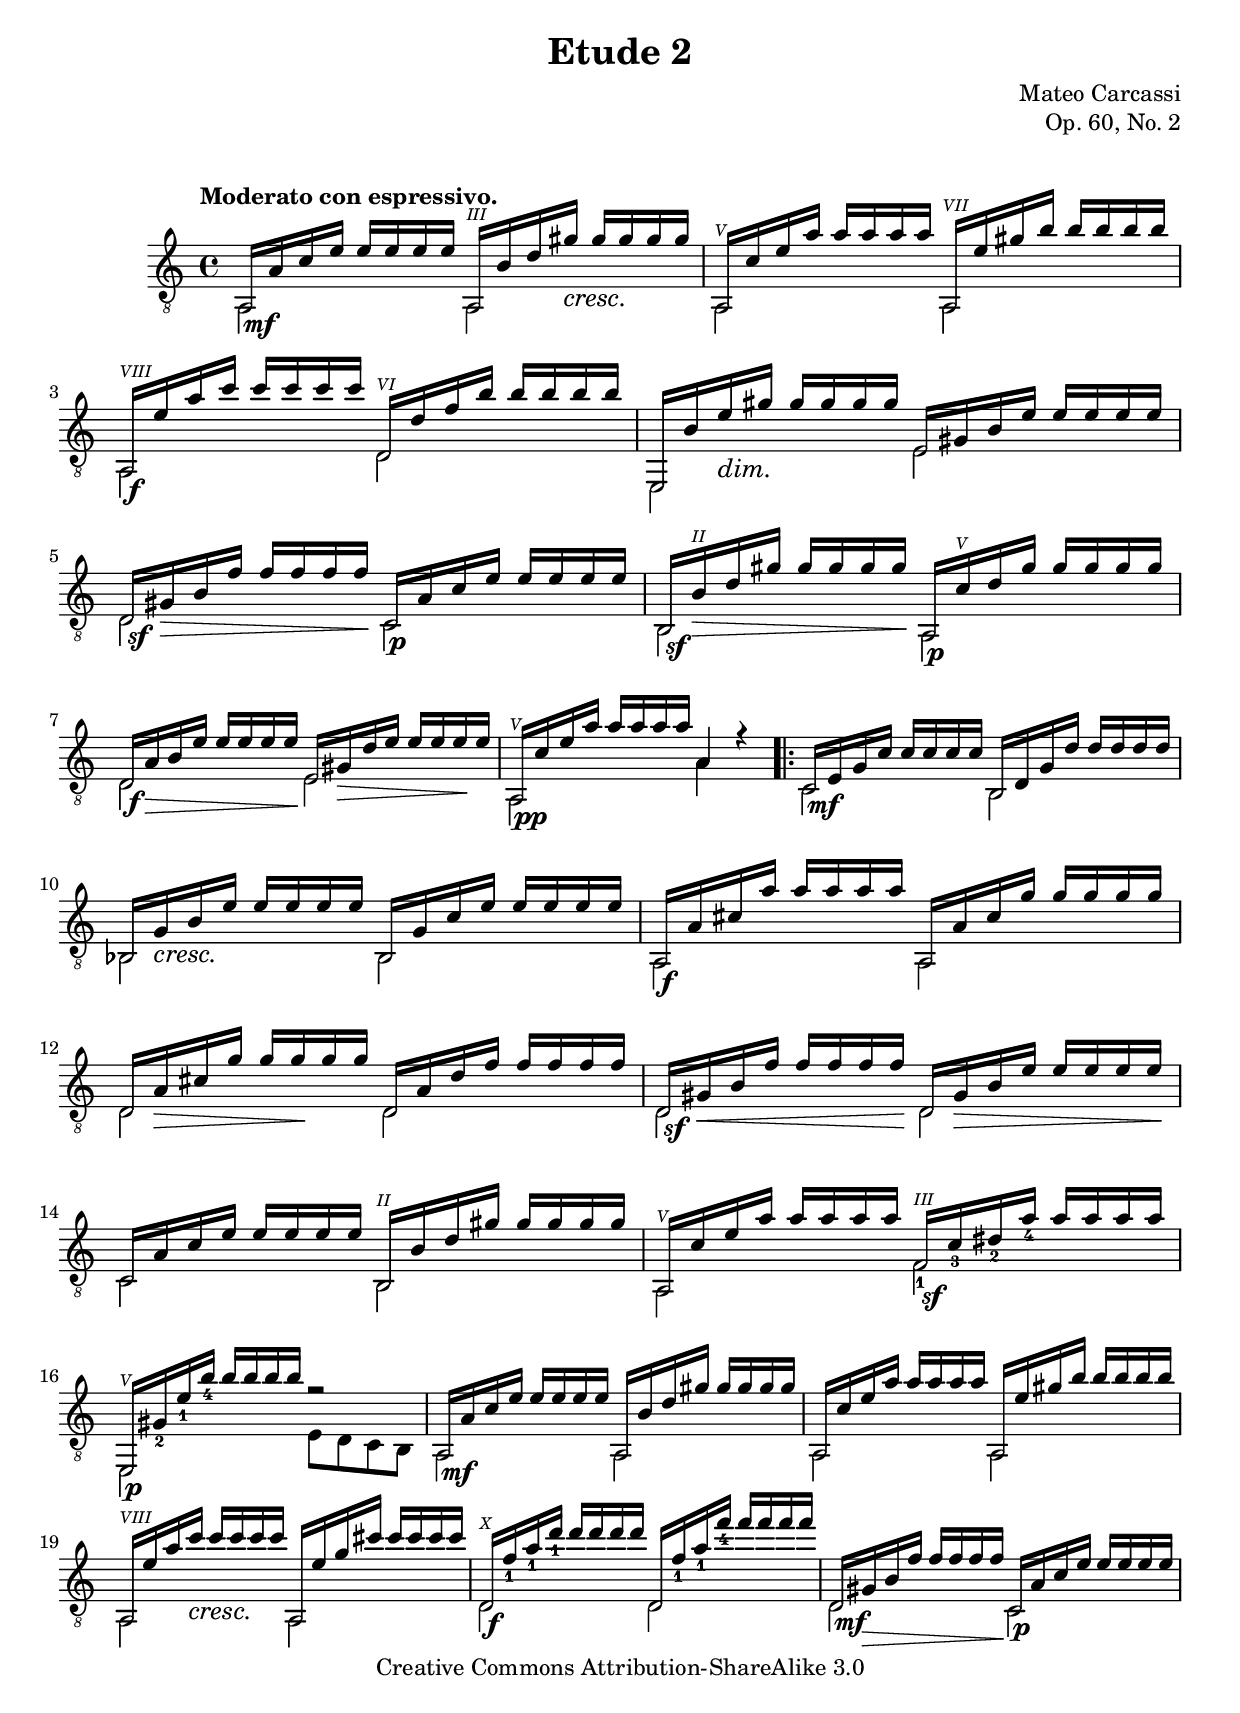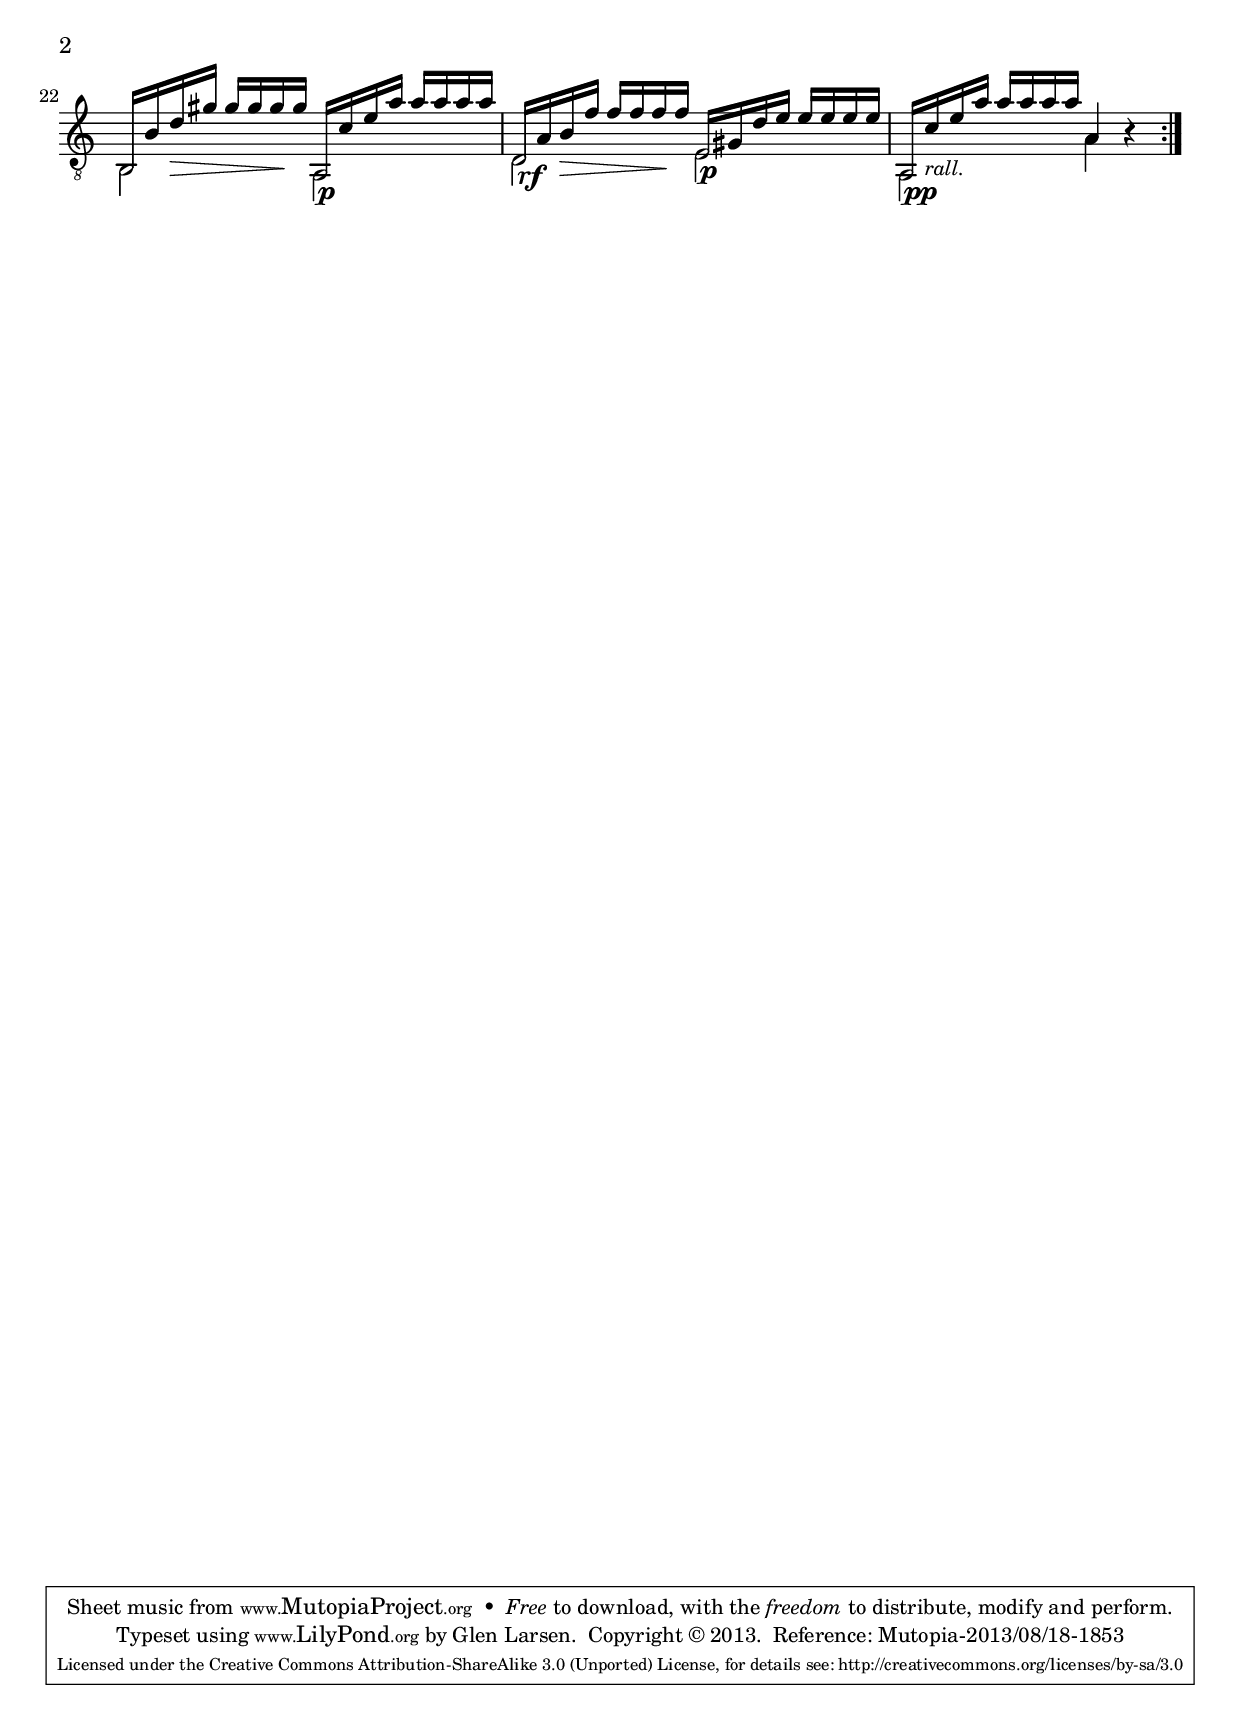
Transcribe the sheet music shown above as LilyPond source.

\version "2.16.1"
\header {
  title = "Etude 2"
  composer = "Mateo Carcassi"
  opus = "Op. 60, No. 2"
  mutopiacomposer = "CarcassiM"
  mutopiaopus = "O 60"
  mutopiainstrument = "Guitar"
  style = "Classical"
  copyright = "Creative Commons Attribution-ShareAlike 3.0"
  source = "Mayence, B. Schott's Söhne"
  % From Boije 94
  date = "1853"
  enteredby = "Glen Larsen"
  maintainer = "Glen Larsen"
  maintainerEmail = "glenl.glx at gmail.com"

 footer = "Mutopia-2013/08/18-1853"
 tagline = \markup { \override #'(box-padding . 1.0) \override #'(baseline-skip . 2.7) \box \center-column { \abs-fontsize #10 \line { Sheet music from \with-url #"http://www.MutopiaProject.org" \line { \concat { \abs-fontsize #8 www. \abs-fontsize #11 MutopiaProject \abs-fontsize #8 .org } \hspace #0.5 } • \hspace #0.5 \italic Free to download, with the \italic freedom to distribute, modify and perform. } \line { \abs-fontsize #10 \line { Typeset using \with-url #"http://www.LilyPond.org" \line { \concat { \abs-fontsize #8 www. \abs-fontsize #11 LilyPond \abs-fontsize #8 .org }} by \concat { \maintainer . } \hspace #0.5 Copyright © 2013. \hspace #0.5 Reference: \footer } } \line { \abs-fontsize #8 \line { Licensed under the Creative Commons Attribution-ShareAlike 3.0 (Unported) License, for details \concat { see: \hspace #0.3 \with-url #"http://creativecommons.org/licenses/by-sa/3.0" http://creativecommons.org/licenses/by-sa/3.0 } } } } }
}
rf = #(make-dynamic-script "rf")

\paper {
  % add space between composer/opus markup and first staff
  markup-system-spacing #'padding = #5
  % add a little space between composer and opus
  markup-markup-spacing #'padding = #1.2
  top-margin = #8
  bottom-margin = #10
}

global = {
  \time 4/4
}

#(define-markup-command (gpos layout props text) (markup?)
  "Guitar position markup"
  (interpret-markup layout props
   #{\markup { \teeny \italic #text } #} ))

upperVoice = \relative c {
  \voiceOne
  \set fingeringOrientations = #'(down)
  \set restrainOpenStrings = ##t
  \tempo "Moderato con espressivo."

  a16\mf a' c e e e e e a,,^\markup\gpos{"III"} b'\3 d gis\cresc gis gis gis gis |
  a,,16\!^\markup\gpos{"V"} c'\3 e\2 a a a a a a,,^\markup\gpos{"VII"} e''\2 gis b b b b b |
  a,,16\f^\markup\gpos{"VIII"} e''\3 a\2 c c c c c d,,^\markup\gpos{"VI"} d'\3 f\2 b b b b b |

  e,,,16 b''\3 e\2\dim gis gis gis gis gis e, gis b e e e e e |
  d,16\sf gis\> b f' f f f f\! c,\p a' c e e e e e |
  b,16\sf b'\3^\markup\gpos{"II"}\> d gis gis gis gis gis\! a,,\p c'\3^\markup\gpos{"V"} d gis gis gis gis gis |

  d,16\f a'\> b e e e e e\! e, gis\> d' e e e e\! e |
  a,,16\pp^\markup\gpos{"V"}  c'\3 e\2 a a a a a a,4 r |
  \repeat volta 2 {
    c,16\mf e g c c c c c b, d g d' d d d d |

    bes,16 g'\cresc b e e e e e bes, g' c e e e e e |
    a,,16\f a' cis a' a a a a a,, a' cis g' g g g g |
    d,16 a'\> cis g' g g\! g g d, a' d f f f f f |

    d,16\sf gis\< b f' f f f f\! d, gis\> b e e e e e\! |
    c,16 a' c e e e e e b,^\markup\gpos{"II"} b'\3 d gis gis gis gis gis |
    a,,16^\markup\gpos{"V"} c'\3 e\2 a a a a a <f,-1>\sf^\markup\gpos{"III"} <c'-3\3> <dis-2> <a'-4> a a a a |

    e,,16\p^\markup\gpos{"V"} <gis'-2> <e'-1> <b'-4> b b b b r2 |
    a,,16\mf a' c e e e e e a,, b'\3 d gis gis gis gis gis |
    a,,16 c'\3 e\2 a a a a a a,, e''\3 gis\2 b b b b b |

    a,,16^\markup\gpos{"VIII"} e''\3 a\2 c\cresc c c c c a,, e''\3 g\2 cis cis cis cis cis |
    d,,16\f^\markup\gpos{"X"} <f'-1\3> <a-1\2> <d-1> d d d d d,, <f'-1\3> <a-1\2> <f'-4> f f f f |
    d,,16\mf gis\> b f' f f f f\! c,\p a' c e e e e e |

    b,16 b'\3 d\> gis gis gis gis\! gis a,,\p c'\3 e\2 a a a a a |
    d,,16\rf a' b\> f' f f f\! f e,\p gis d' e e e e e |
    a,,16\pp c'\3_\markup{\smaller\italic "rall."} e\2 a a a a a a,4 b\rest |
  }
}

lowerVoice = \relative c {
  \voiceTwo
  a2 a |
  a2 a |
  a2 d |

  e,2 e' |
  d2 c |
  b2 a |

  d2 e |
  a,2 a'4 s |
  \repeat volta 2 {
    c,2 b |

    bes2 bes |
    a2 a |
    d2 d |

    d2 d |
    c2 b |
    a2 f' |

    e,2 e'8 d c b |
    a2 a |
    a2 a |

    a2 a |
    d2 d |
    d2 c |

    b2 a |
    d2 e |
    a,2 a'4 s |
  }
}


% {{{
\score {
  <<
    \new Staff = "Guitar" \with {
      \override DynamicTextSpanner #'style = #'none
      \override Fingering #'staff-padding = #'()
      \override Fingering #'add-stem-support = ##t
      \override DynamicText #'self-alignment-X = #-1
    }
    <<
      \set Staff.midiInstrument = #"acoustic guitar (nylon)"
      \global
      \clef "treble_8"
      \mergeDifferentlyDottedOn
      \mergeDifferentlyHeadedOn
      \context Voice = "upperVoice" \upperVoice
      \context Voice = "lowerVoice" \lowerVoice
    >>
%{
    \new TabStaff = "Guitar tabs" \with {
      \remove "Staff_performer"
    }
    <<
      \clef "moderntab"
      \global
      \context TabVoice = "upperVoice" \upperVoice
      \context TabVoice = "lowerVoice" \lowerVoice
    >>
%}
  >>
  \layout {
    % There are no string numbers in the original so remove the markup
    % for the developed tablature.
    \override Voice.StringNumber #'stencil = ##f

  }
  \midi {
    \tempo 4 = 100
    \context {
      % The goal is to match the original text, not to perfect MIDI!
      % This removes the errors regarding 'ambiguous (de)crescendo in midi'
      \Voice
      \remove "Dynamic_performer"
    }
  }
}
% }}}
